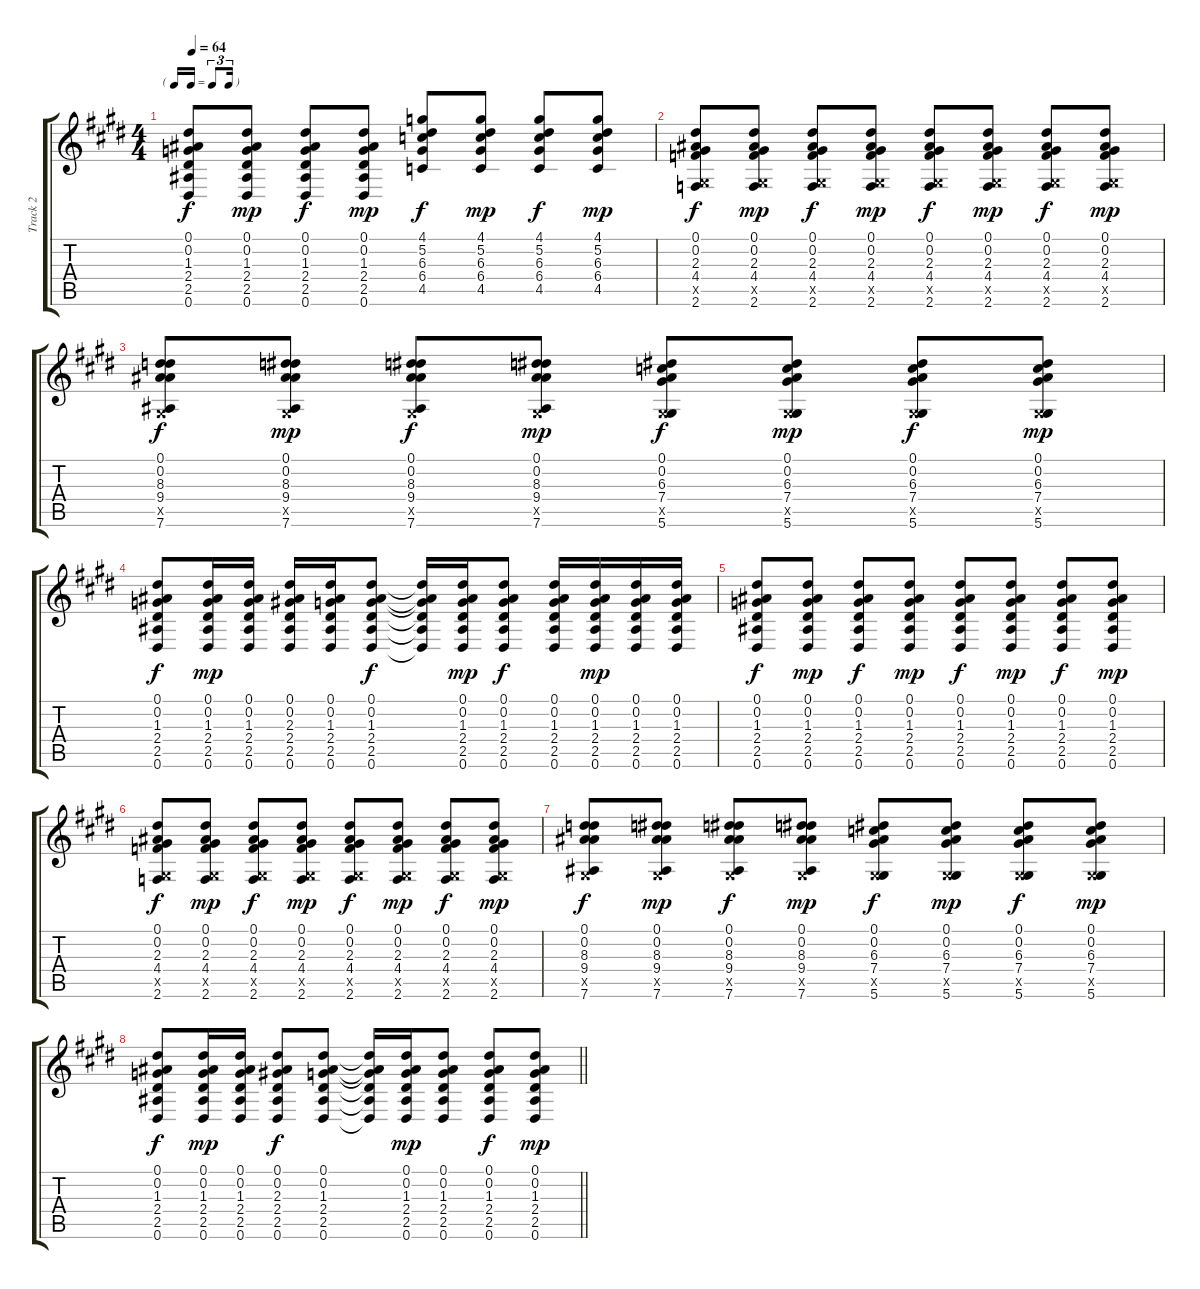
\track ("Track 2" "Track 2") {instrument acousticguitarsteel}
\staff {score tabs}
\tuning (Eb4 Bb3 Gb3 Db3 Ab2 Eb2) {hide}
\ts (4 4)
\tf triplet16th
\tempo 64
\clef g2
\ks e
(0.1 0.2 1.3 2.4 2.5 0.6).8{dy f} (0.1 0.2 1.3 2.4 2.5 0.6).8{dy mp} (0.1 0.2 1.3 2.4 2.5 0.6).8{dy f} (0.1 0.2 1.3 2.4 2.5 0.6).8{dy mp} (4.1 5.2 6.3 6.4 4.5).8{dy f} (4.1 5.2 6.3 6.4 4.5).8{dy mp} (4.1 5.2 6.3 6.4 4.5).8{dy f} (4.1 5.2 6.3 6.4 4.5).8{dy mp} |
(0.1 0.2 2.3 4.4 0.5{x} 2.6).8{dy f} (0.1 0.2 2.3 4.4 0.5{x} 2.6).8{dy mp} (0.1 0.2 2.3 4.4 0.5{x} 2.6).8{dy f} (0.1 0.2 2.3 4.4 0.5{x} 2.6).8{dy mp} (0.1 0.2 2.3 4.4 0.5{x} 2.6).8{dy f} (0.1 0.2 2.3 4.4 0.5{x} 2.6).8{dy mp} (0.1 0.2 2.3 4.4 0.5{x} 2.6).8{dy f} (0.1 0.2 2.3 4.4 0.5{x} 2.6).8{dy mp} |
(0.1 0.2 8.3 9.4 0.5{x} 7.6).8{dy f} (0.1 0.2 8.3 9.4 0.5{x} 7.6).8{dy mp} (0.1 0.2 8.3 9.4 0.5{x} 7.6).8{dy f} (0.1 0.2 8.3 9.4 0.5{x} 7.6).8{dy mp} (0.1 0.2 6.3 7.4 0.5{x} 5.6).8{dy f} (0.1 0.2 6.3 7.4 0.5{x} 5.6).8{dy mp} (0.1 0.2 6.3 7.4 0.5{x} 5.6).8{dy f} (0.1 0.2 6.3 7.4 0.5{x} 5.6).8{dy mp} |
(0.1 0.2 1.3 2.4 2.5 0.6).8{dy f} (0.1 0.2 1.3 2.4 2.5 0.6).16{dy mp} (0.1 0.2 1.3 2.4 2.5 0.6).16 (0.1 0.2 2.3 2.4 2.5 0.6).16 (0.1 0.2 1.3 2.4 2.5 0.6).16 (0.1 0.2 1.3 2.4 2.5 0.6).8{dy f} (0.1{t} 0.2{t} 1.3{t} 2.4{t} 2.5{t} 0.6{t}).16 (0.1 0.2 1.3 2.4 2.5 0.6).16{dy mp} (0.1 0.2 1.3 2.4 2.5 0.6).8{dy f} (0.1 0.2 1.3 2.4 2.5 0.6).16 (0.1 0.2 1.3 2.4 2.5 0.6).16{dy mp} (0.1 0.2 1.3 2.4 2.5 0.6).16 (0.1 0.2 1.3 2.4 2.5 0.6).16 |
(0.1 0.2 1.3 2.4 2.5 0.6).8{dy f} (0.1 0.2 1.3 2.4 2.5 0.6).8{dy mp} (0.1 0.2 1.3 2.4 2.5 0.6).8{dy f} (0.1 0.2 1.3 2.4 2.5 0.6).8{dy mp} (0.1 0.2 1.3 2.4 2.5 0.6).8{dy f} (0.1 0.2 1.3 2.4 2.5 0.6).8{dy mp} (0.1 0.2 1.3 2.4 2.5 0.6).8{dy f} (0.1 0.2 1.3 2.4 2.5 0.6).8{dy mp} |
(0.1 0.2 2.3 4.4 0.5{x} 2.6).8{dy f} (0.1 0.2 2.3 4.4 0.5{x} 2.6).8{dy mp} (0.1 0.2 2.3 4.4 0.5{x} 2.6).8{dy f} (0.1 0.2 2.3 4.4 0.5{x} 2.6).8{dy mp} (0.1 0.2 2.3 4.4 0.5{x} 2.6).8{dy f} (0.1 0.2 2.3 4.4 0.5{x} 2.6).8{dy mp} (0.1 0.2 2.3 4.4 0.5{x} 2.6).8{dy f} (0.1 0.2 2.3 4.4 0.5{x} 2.6).8{dy mp} |
(0.1 0.2 8.3 9.4 0.5{x} 7.6).8{dy f} (0.1 0.2 8.3 9.4 0.5{x} 7.6).8{dy mp} (0.1 0.2 8.3 9.4 0.5{x} 7.6).8{dy f} (0.1 0.2 8.3 9.4 0.5{x} 7.6).8{dy mp} (0.1 0.2 6.3 7.4 0.5{x} 5.6).8{dy f} (0.1 0.2 6.3 7.4 0.5{x} 5.6).8{dy mp} (0.1 0.2 6.3 7.4 0.5{x} 5.6).8{dy f} (0.1 0.2 6.3 7.4 0.5{x} 5.6).8{dy mp} |
\barLineRight lightlight
(0.1 0.2 1.3 2.4 2.5 0.6).8{dy f} (0.1 0.2 1.3 2.4 2.5 0.6).16{dy mp} (0.1 0.2 1.3 2.4 2.5 0.6).16 (0.1 0.2 2.3 2.4 2.5 0.6).8{dy f} (0.1 0.2 1.3 2.4 2.5 0.6).8 (0.1{t} 0.2{t} 1.3{t} 2.4{t} 2.5{t} 0.6{t}).16 (0.1 0.2 1.3 2.4 2.5 0.6).16{dy mp} (0.1 0.2 1.3 2.4 2.5 0.6).8 (0.1 0.2 1.3 2.4 2.5 0.6).8{dy f} (0.1 0.2 1.3 2.4 2.5 0.6).8{dy mp}
